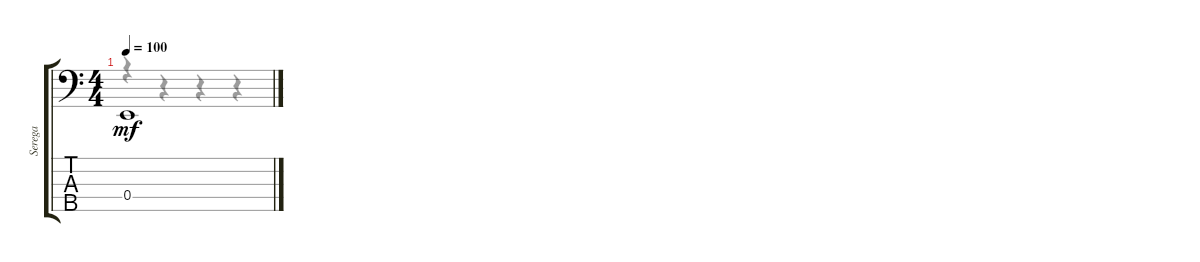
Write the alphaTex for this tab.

\track ("Serega" "Serega") {instrument electricbassfinger}
\staff {score tabs}
\tuning (G2 D2 A1 E1 B0) {hide}
\voice
\ts (4 4)
\tempo 100
\clef f4
\ks c
0.4.1{dy mf}
\voice
\clef f4
\ottava regular
\simile none
\ks c
r.4{dy f} r.4 r.4 r.4
